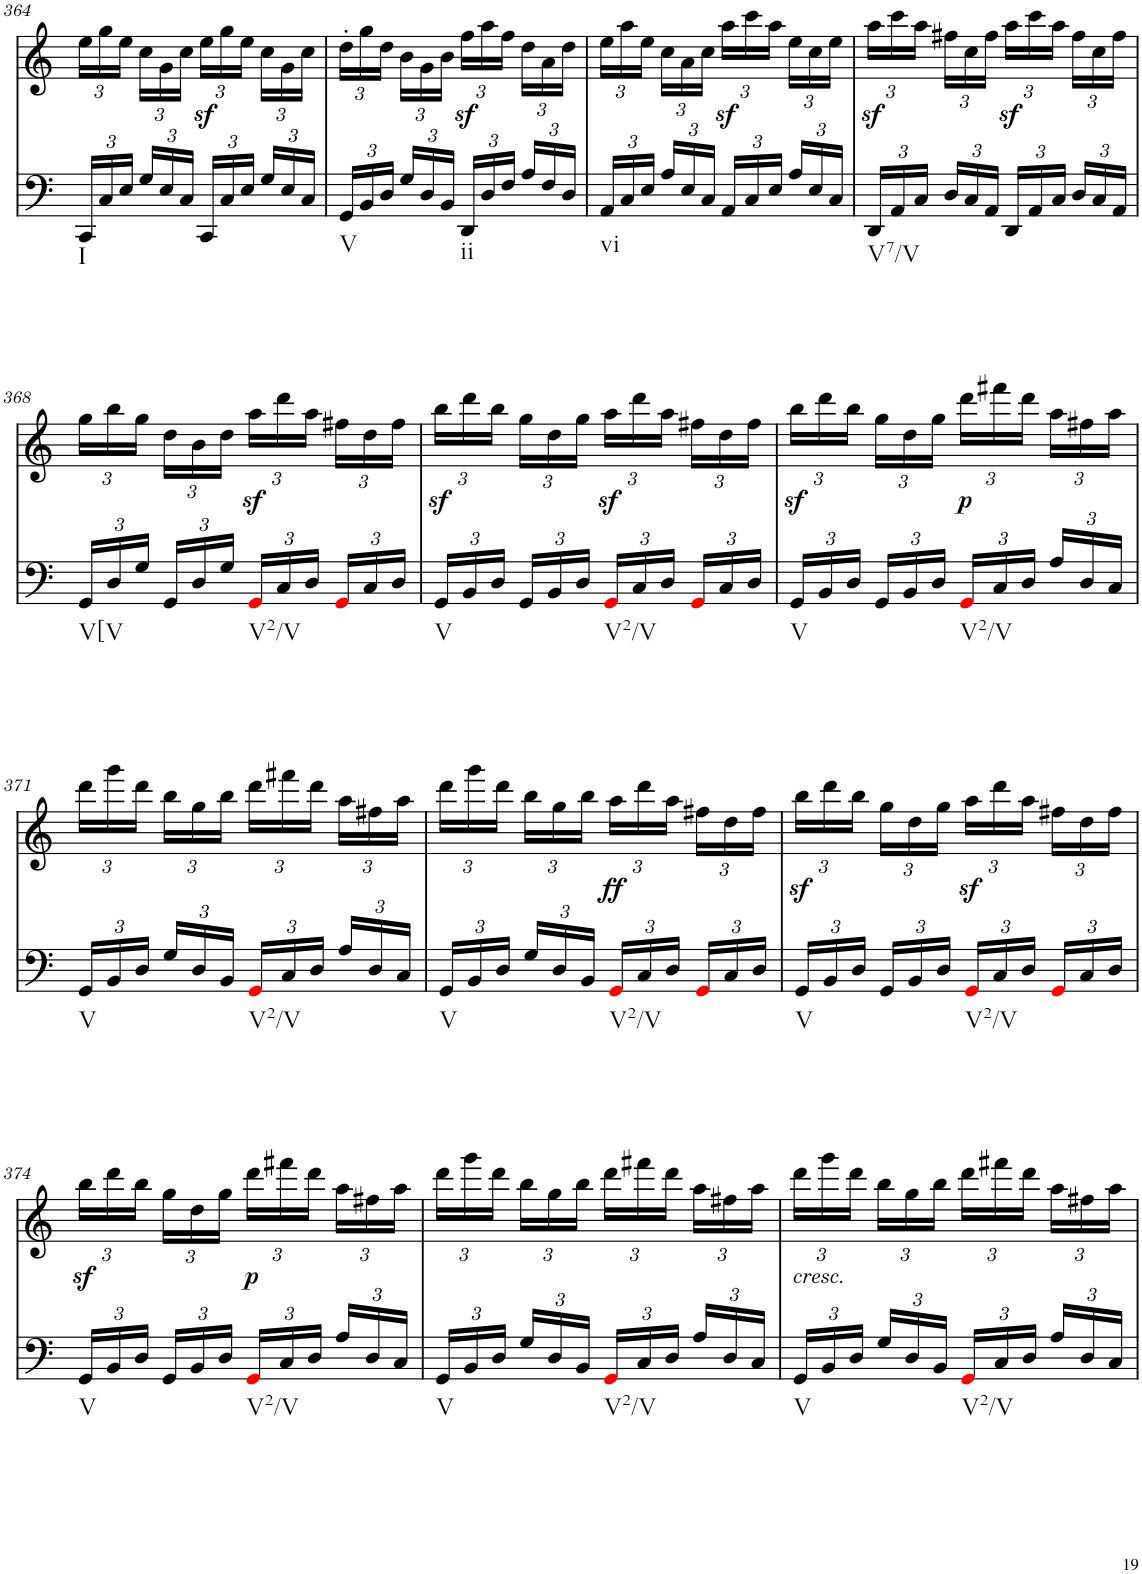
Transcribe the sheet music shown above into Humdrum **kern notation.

**kern	**kern	**text	**dynam
*part2	*part1	*part1	*part1
*staff2	*staff1	*staff1	*staff1
*I"piano	*I"piano	*	*
*I'Pno	*I'Pno	*	*
!!LO:PB:g=z
*clefF4	*clefG2	*	*
*k[]	*k[]	*	*
*C:	*C:	*	*
*M2/4	*M2/4	*	*
*Xbrackettup	*Xbrackettup	*	*
=364	=364	=364	=364
!LO:TX:b:t=I	!	!	!
24CC/LL	24ee\LL	.	.
24C/	24gg\	.	.
24E/JJ	24ee\JJ	.	.
24G/LL	24cc\LL	.	.
24E/	24g\	.	.
24C/JJ	24cc\JJ	.	.
24CC/LL	24eez<\LL	.	.
24C/	24gg\	.	.
24E/JJ	24ee\JJ	.	.
24G/LL	24cc\LL	.	.
24E/	24g\	.	.
24C/JJ	24cc\JJ	.	.
=365	=365	=365	=365
!LO:TX:b:t=V	!	!	!
24GG/LL	24dd'\LL	.	.
24BB/	24gg\	.	.
24D/JJ	24dd\JJ	.	.
24G/LL	24b\LL	.	.
24D/	24g\	.	.
24BB/JJ	24b\JJ	.	.
!LO:TX:b:t=ii	!	!	!
24DD/LL	24ffz<\LL	.	.
24D/	24aa\	.	.
24F/JJ	24ff\JJ	.	.
24A/LL	24dd\LL	.	.
24F/	24a\	.	.
24D/JJ	24dd\JJ	.	.
=366	=366	=366	=366
!LO:TX:b:t=vi	!	!	!
24AA/LL	24ee\LL	.	.
24C/	24aa\	.	.
24E/JJ	24ee\JJ	.	.
24A/LL	24cc\LL	.	.
24E/	24a\	.	.
24C/JJ	24cc\JJ	.	.
24AA/LL	24aaz<\LL	.	.
24C/	24ccc\	.	.
24E/JJ	24aa\JJ	.	.
24A/LL	24ee\LL	.	.
24E/	24cc\	.	.
24C/JJ	24ee\JJ	.	.
=367	=367	=367	=367
!LO:TX:b:t=V7/V	!	!	!
24DD/LL	24aaz<\LL	.	.
24AA/	24ccc\	.	.
24C/JJ	24aa\JJ	.	.
24D/LL	24ff#X\LL	.	.
24C/	24cc\	.	.
24AA/JJ	24ff#\JJ	.	.
24DD/LL	24aaz<\LL	.	.
24AA/	24ccc\	.	.
24C/JJ	24aa\JJ	.	.
24D/LL	24ff#\LL	.	.
24C/	24cc\	.	.
24AA/JJ	24ff#\JJ	.	.
!!LO:LB:g=z
=368	=368	=368	=368
!LO:TX:b:t=V[V	!	!	!
24GG/LL	24gg\LL	.	.
24D/	24bb\	.	.
24G/JJ	24gg\JJ	.	.
24GG/LL	24dd\LL	.	.
24D/	24b\	.	.
24G/JJ	24dd\JJ	.	.
!LO:TX:b:t=V2/V	!	!	!
24GGi/LL	24aaz<\LL	.	.
24C/	24ddd\	.	.
24D/JJ	24aa\JJ	.	.
24GGi/LL	24ff#X\LL	.	.
24C/	24dd\	.	.
24D/JJ	24ff#\JJ	.	.
=369	=369	=369	=369
!LO:TX:b:t=V	!	!	!
24GG/LL	24bbz<\LL	.	.
24BB/	24ddd\	.	.
24D/JJ	24bb\JJ	.	.
24GG/LL	24gg\LL	.	.
24BB/	24dd\	.	.
24D/JJ	24gg\JJ	.	.
!LO:TX:b:t=V2/V	!	!	!
24GGi/LL	24aaz<\LL	.	.
24C/	24ddd\	.	.
24D/JJ	24aa\JJ	.	.
24GGi/LL	24ff#X\LL	.	.
24C/	24dd\	.	.
24D/JJ	24ff#\JJ	.	.
=370	=370	=370	=370
!LO:TX:b:t=V	!	!	!
24GG/LL	24bbz<\LL	.	.
24BB/	24ddd\	.	.
24D/JJ	24bb\JJ	.	.
24GG/LL	24gg\LL	.	.
24BB/	24dd\	.	.
24D/JJ	24gg\JJ	.	.
!LO:TX:b:t=V2/V	!	!	!
!	!	!LO:LY:b	!LO:DY:b
24GGi/LL	24ddd\LL	p	p
24C/	24fff#X\	.	.
24D/JJ	24ddd\JJ	.	.
24A/LL	24aa\LL	.	.
24D/	24ff#X\	.	.
24C/JJ	24aa\JJ	.	.
!!LO:LB:g=z
=371	=371	=371	=371
!LO:TX:b:t=V	!	!	!
24GG/LL	24ddd\LL	.	.
24BB/	24ggg\	.	.
24D/JJ	24ddd\JJ	.	.
24G/LL	24bb\LL	.	.
24D/	24gg\	.	.
24BB/JJ	24bb\JJ	.	.
!LO:TX:b:t=V2/V	!	!	!
24GGi/LL	24ddd\LL	.	.
24C/	24fff#X\	.	.
24D/JJ	24ddd\JJ	.	.
24A/LL	24aa\LL	.	.
24D/	24ff#X\	.	.
24C/JJ	24aa\JJ	.	.
=372	=372	=372	=372
!LO:TX:b:t=V	!	!	!
24GG/LL	24ddd\LL	.	.
24BB/	24ggg\	.	.
24D/JJ	24ddd\JJ	.	.
24G/LL	24bb\LL	.	.
24D/	24gg\	.	.
24BB/JJ	24bb\JJ	.	.
!LO:TX:b:t=V2/V	!	!	!
!	!	!LO:LY:b	!LO:DY:b
24GGi/LL	24aa\LL	ff	ff
24C/	24ddd\	.	.
24D/JJ	24aa\JJ	.	.
24GGi/LL	24ff#X\LL	.	.
24C/	24dd\	.	.
24D/JJ	24ff#\JJ	.	.
=373	=373	=373	=373
!LO:TX:b:t=V	!	!	!
24GG/LL	24bbz<\LL	.	.
24BB/	24ddd\	.	.
24D/JJ	24bb\JJ	.	.
24GG/LL	24gg\LL	.	.
24BB/	24dd\	.	.
24D/JJ	24gg\JJ	.	.
!LO:TX:b:t=V2/V	!	!	!
24GGi/LL	24aaz<\LL	.	.
24C/	24ddd\	.	.
24D/JJ	24aa\JJ	.	.
24GGi/LL	24ff#X\LL	.	.
24C/	24dd\	.	.
24D/JJ	24ff#\JJ	.	.
!!LO:LB:g=z
=374	=374	=374	=374
!LO:TX:b:t=V	!	!	!
24GG/LL	24bbz<\LL	.	.
24BB/	24ddd\	.	.
24D/JJ	24bb\JJ	.	.
24GG/LL	24gg\LL	.	.
24BB/	24dd\	.	.
24D/JJ	24gg\JJ	.	.
!LO:TX:b:t=V2/V	!	!	!
!	!	!LO:LY:b	!LO:DY:b
24GGi/LL	24ddd\LL	p	p
24C/	24fff#X\	.	.
24D/JJ	24ddd\JJ	.	.
24A/LL	24aa\LL	.	.
24D/	24ff#X\	.	.
24C/JJ	24aa\JJ	.	.
=375	=375	=375	=375
!LO:TX:b:t=V	!	!	!
24GG/LL	24ddd\LL	.	.
24BB/	24ggg\	.	.
24D/JJ	24ddd\JJ	.	.
24G/LL	24bb\LL	.	.
24D/	24gg\	.	.
24BB/JJ	24bb\JJ	.	.
!LO:TX:b:t=V2/V	!	!	!
24GGi/LL	24ddd\LL	.	.
24C/	24fff#X\	.	.
24D/JJ	24ddd\JJ	.	.
24A/LL	24aa\LL	.	.
24D/	24ff#X\	.	.
24C/JJ	24aa\JJ	.	.
=376	=376	=376	=376
!	!LO:TX:b:i:t=cresc.	!	!
!LO:TX:b:t=V	!	!	!
24GG/LL	24ddd\LL	.	.
24BB/	24ggg\	.	.
24D/JJ	24ddd\JJ	.	.
24G/LL	24bb\LL	.	.
24D/	24gg\	.	.
24BB/JJ	24bb\JJ	.	.
!LO:TX:b:t=V2/V	!	!	!
24GGi/LL	24ddd\LL	.	.
24C/	24fff#X\	.	.
24D/JJ	24ddd\JJ	.	.
24A/LL	24aa\LL	.	.
24D/	24ff#X\	.	.
24C/JJ	24aa\JJ	.	.
=	=	=	=
*-	*-	*-	*-
